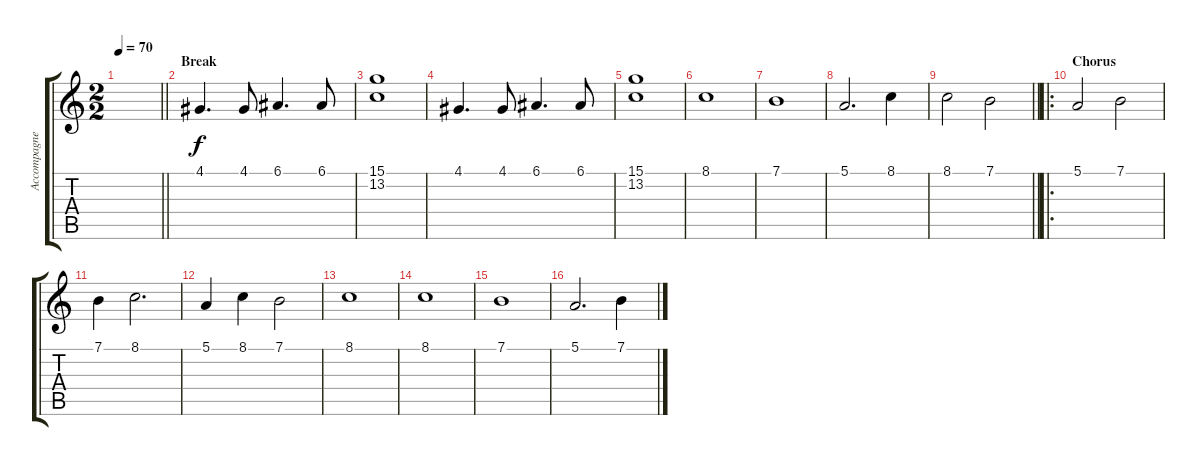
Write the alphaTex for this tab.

\track ("Accompagnement" "Accompagne") {instrument pad8sweep}
\staff {score tabs}
\tuning (E4 B3 G3 D3 A2 E2) {hide}
\ts (2 2)
\tempo 70
\clef g2
\barLineRight lightlight
\ks c
|
\section ("" "Break")
4.1.4{d} 4.1.8 6.1.4{d} 6.1.8 |
(15.1 13.2).1 |
4.1.4{d} 4.1.8 6.1.4{d} 6.1.8 |
(15.1 13.2).1 |
8.1.1 |
7.1.1 |
5.1.2{d} 8.1.4 |
\barLineRight lightlight
8.1.2 7.1.2 |
\ro
\section ("" "Chorus")
5.1.2 7.1.2 |
7.1.4 8.1.2{d} |
5.1.4 8.1.4 7.1.2 |
8.1.1 |
8.1.1 |
7.1.1 |
5.1.2{d} 7.1.4
